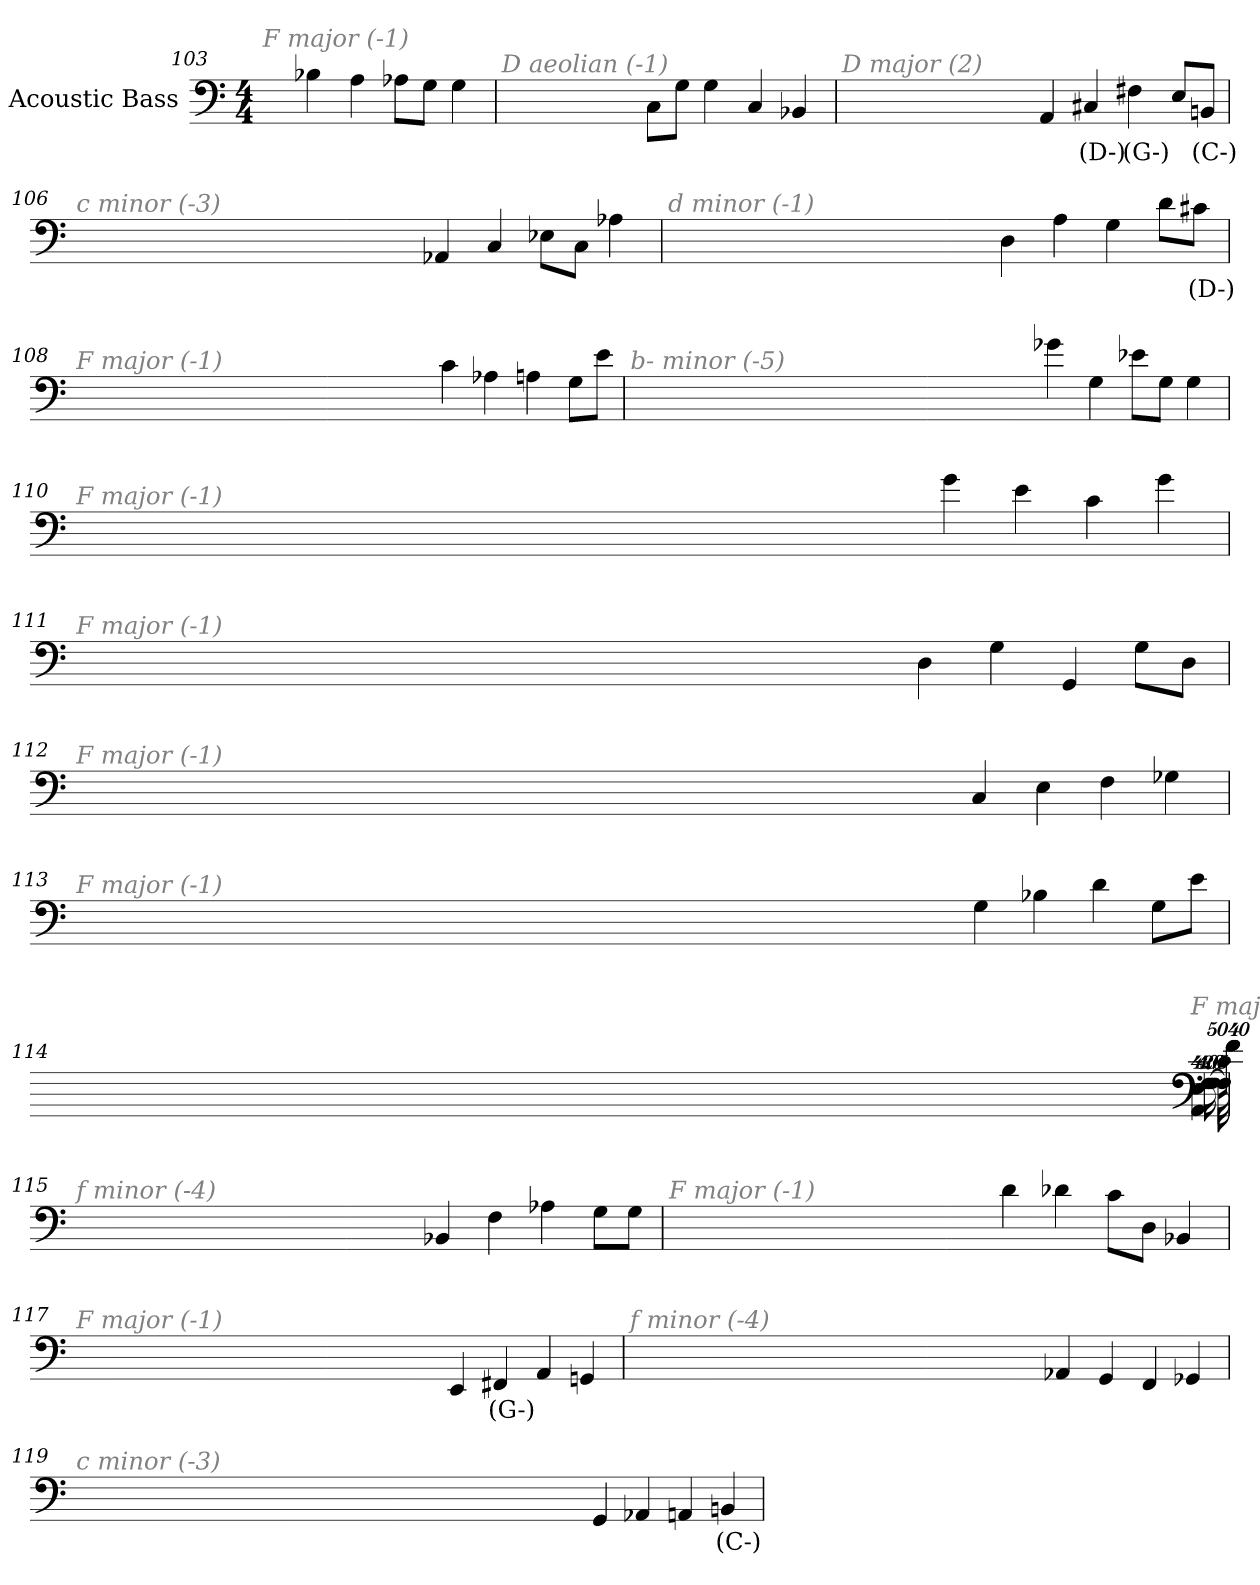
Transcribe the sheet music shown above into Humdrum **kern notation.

**kern	**text
*part1	*part1
*staff1	*staff1
*I"Acoustic Bass	*
*clefF4	*
*ITrd7c12	*
*k[]	*
*C:	*
*M4/4	*
=103	=103
!LO:TX:i:color=#808080:t=F major (-1)	!
4BB-X	.
4AA	.
8AA-XL	.
8GGJ	.
4GG	.
=104	=104
!LO:TX:i:color=#808080:t=D aeolian (-1)	!
8CCL	.
8GGJ	.
4GG	.
4CC	.
4BBB-X	.
=105	=105
!LO:TX:i:color=#808080:t=D major (2)	!
4AAA	.
4CC#Xi	(D-)
4FF#Xi	(G-)
8EEL	.
8BBBniJ	(C-)
=106	=106
!LO:TX:i:color=#808080:t=c minor (-3)	!
4AAA-X	.
4CC	.
8EE-XL	.
8CCJ	.
4AA-X	.
=107	=107
!LO:TX:i:color=#808080:t=d minor (-1)	!
4DD	.
4AA	.
4GG	.
8DL	.
8C#XiJ	(D-)
=108	=108
!LO:TX:i:color=#808080:t=F major (-1)	!
4C	.
4AA-X	.
4AAn	.
8GGL	.
8EJ	.
=109	=109
!LO:TX:i:color=#808080:t=b- minor (-5)	!
4G-X	.
4GG	.
8E-XL	.
8GGJ	.
4GG	.
=110	=110
!LO:TX:i:color=#808080:t=F major (-1)	!
4G	.
4E	.
4C	.
4G	.
=111	=111
!LO:TX:i:color=#808080:t=F major (-1)	!
4DD	.
4GG	.
4GGG	.
8GGL	.
8DDJ	.
=112	=112
!LO:TX:i:color=#808080:t=F major (-1)	!
4CC	.
4EE	.
4FF	.
4GG-X	.
=113	=113
!LO:TX:i:color=#808080:t=F major (-1)	!
4GG	.
4BB-X	.
4D	.
8GGL	.
8EJ	.
=114	=114
!LO:TX:i:color=#808080:t=F major (-1)	!
4F	.
!LO:N:vis=8	!
40320%3347FL	.
!LO:N:vis=8	!
40320%3347F	.
!LO:N:vis=8	!
40320%3347CJ	.
!LO:N:vis=1024	!
[13440%13FFL	.
16FFL_	.
32FFL_	.
!LO:N:vis=1024%31	!
13440%407FFL]	.
8EEJ	.
4AAA	.
=115	=115
!LO:TX:i:color=#808080:t=f minor (-4)	!
4BBB-X	.
4FF	.
4AA-X	.
8GGL	.
8GGJ	.
=116	=116
!LO:TX:i:color=#808080:t=F major (-1)	!
4D	.
4D-X	.
8CL	.
8DDJ	.
4BBB-X	.
=117	=117
!LO:TX:i:color=#808080:t=F major (-1)	!
4EEE	.
4FFF#Xi	(G-)
4AAA	.
4GGGn	.
=118	=118
!LO:TX:i:color=#808080:t=f minor (-4)	!
4AAA-X	.
4GGG	.
4FFF	.
4GGG-X	.
=119	=119
!LO:TX:i:color=#808080:t=c minor (-3)	!
4GGG	.
4AAA-X	.
4AAAn	.
4BBBni	(C-)
=	=
*-	*-
